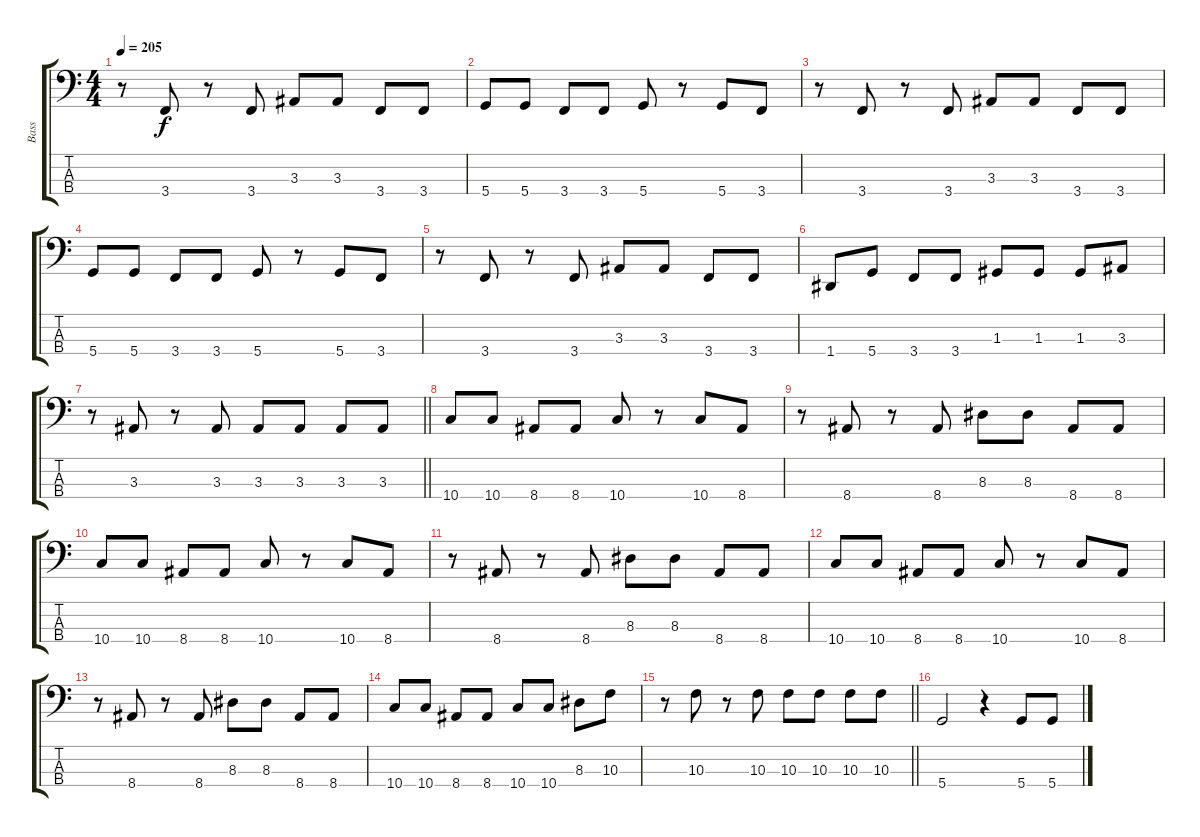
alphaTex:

\track ("Bass" "Bass") {instrument electricbasspick}
\staff {score tabs}
\tuning (F2 C2 G1 D1) {hide}
\ts (4 4)
\tempo 205
\clef f4
\ks c
r.8{dy f} 3.4.8 r.8 3.4.8 3.3.8 3.3.8 3.4.8 3.4.8 |
5.4.8 5.4.8 3.4.8 3.4.8 5.4.8 r.8 5.4.8 3.4.8 |
r.8 3.4.8 r.8 3.4.8 3.3.8 3.3.8 3.4.8 3.4.8 |
5.4.8 5.4.8 3.4.8 3.4.8 5.4.8 r.8 5.4.8 3.4.8 |
r.8 3.4.8 r.8 3.4.8 3.3.8 3.3.8 3.4.8 3.4.8 |
1.4.8 5.4.8 3.4.8 3.4.8 1.3.8 1.3.8 1.3.8 3.3.8 |
\barLineRight lightlight
r.8 3.3.8 r.8 3.3.8 3.3.8 3.3.8 3.3.8 3.3.8 |
10.4.8 10.4.8 8.4.8 8.4.8 10.4.8 r.8 10.4.8 8.4.8 |
r.8 8.4.8 r.8 8.4.8 8.3.8 8.3.8 8.4.8 8.4.8 |
10.4.8 10.4.8 8.4.8 8.4.8 10.4.8 r.8 10.4.8 8.4.8 |
r.8 8.4.8 r.8 8.4.8 8.3.8 8.3.8 8.4.8 8.4.8 |
10.4.8 10.4.8 8.4.8 8.4.8 10.4.8 r.8 10.4.8 8.4.8 |
r.8 8.4.8 r.8 8.4.8 8.3.8 8.3.8 8.4.8 8.4.8 |
10.4.8 10.4.8 8.4.8 8.4.8 10.4.8 10.4.8 8.3.8 10.3.8 |
\barLineRight lightlight
r.8 10.3.8 r.8 10.3.8 10.3.8 10.3.8 10.3.8 10.3.8 |
5.4.2 r.4 5.4.8 5.4.8
